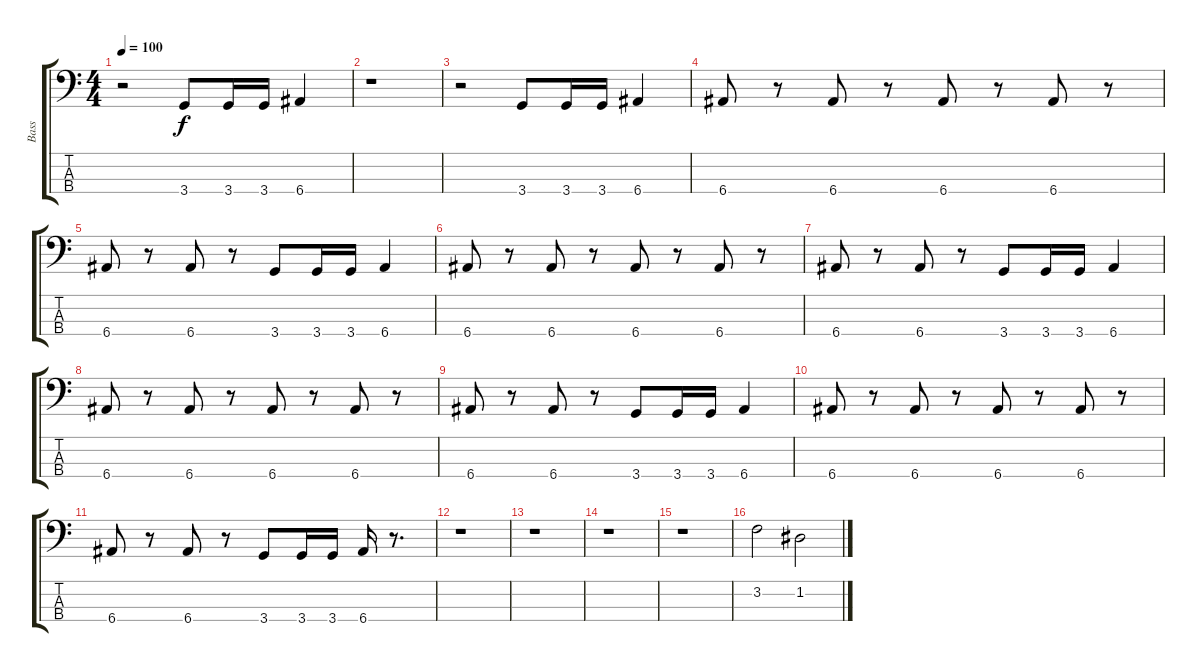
\track ("Bass" "Bass") {instrument electricbassfinger}
\staff {score tabs}
\tuning (G2 D2 A1 E1) {hide}
\ts (4 4)
\tempo 100
\clef f4
\ks c
r.2{dy f} 3.4.8 3.4.16 3.4.16 6.4.4 |
r.1 |
r.2 3.4.8 3.4.16 3.4.16 6.4.4 |
6.4.8 r.8 6.4.8 r.8 6.4.8 r.8 6.4.8 r.8 |
6.4.8 r.8 6.4.8 r.8 3.4.8 3.4.16 3.4.16 6.4.4 |
6.4.8 r.8 6.4.8 r.8 6.4.8 r.8 6.4.8 r.8 |
6.4.8 r.8 6.4.8 r.8 3.4.8 3.4.16 3.4.16 6.4.4 |
6.4.8 r.8 6.4.8 r.8 6.4.8 r.8 6.4.8 r.8 |
6.4.8 r.8 6.4.8 r.8 3.4.8 3.4.16 3.4.16 6.4.4 |
6.4.8 r.8 6.4.8 r.8 6.4.8 r.8 6.4.8 r.8 |
6.4.8 r.8 6.4.8 r.8 3.4.8 3.4.16 3.4.16 6.4.16 r.8{d} |
r.1 |
r.1 |
r.1 |
r.1 |
3.2.2 1.2.2
